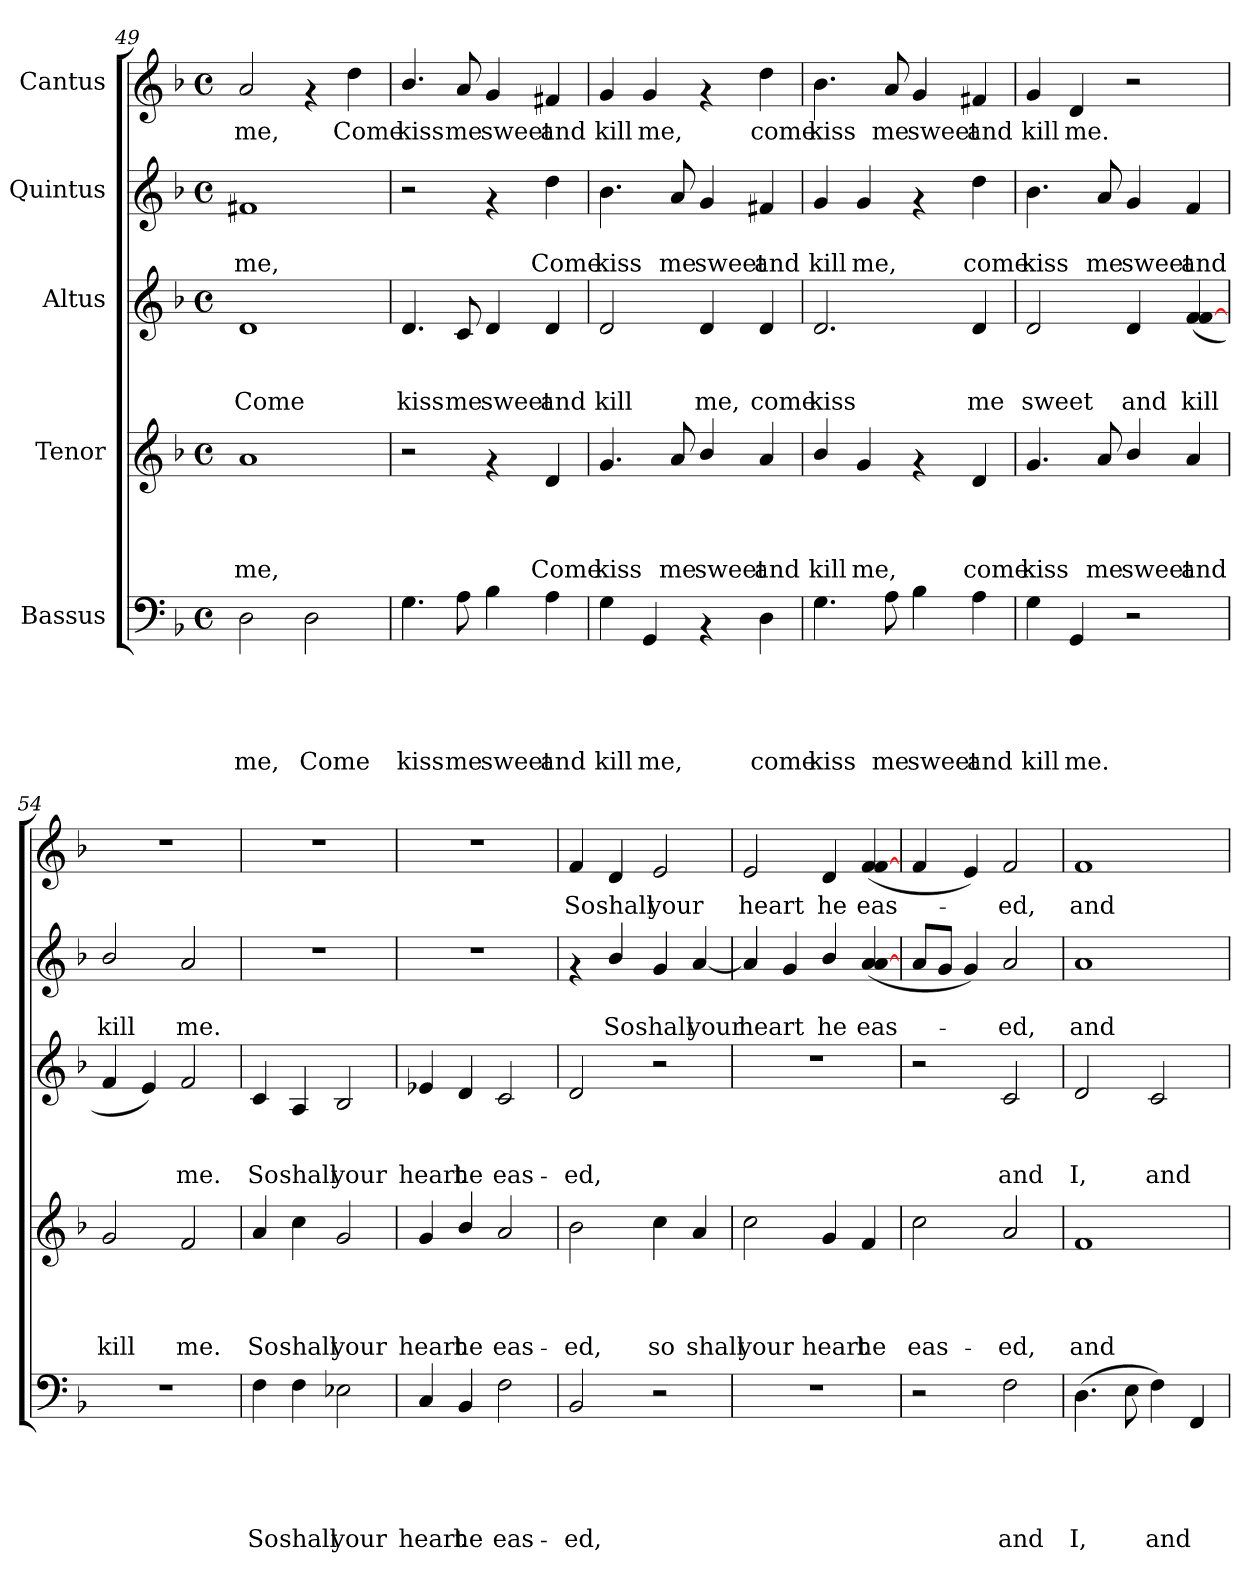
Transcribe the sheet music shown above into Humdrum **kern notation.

**kern	**text	**text	**text	**text	**text	**kern	**text	**text	**text	**text	**kern	**text	**text	**text	**kern	**text	**text	**kern	**text
*part5	*part5	*part5	*part5	*part5	*part5	*part4	*part4	*part4	*part4	*part4	*part3	*part3	*part3	*part3	*part2	*part2	*part2	*part1	*part1
*staff5	*staff5	*staff5	*staff5	*staff5	*staff5	*staff4	*staff4	*staff4	*staff4	*staff4	*staff3	*staff3	*staff3	*staff3	*staff2	*staff2	*staff2	*staff1	*staff1
*I"Bassus	*	*	*	*	*	*I"Tenor	*	*	*	*	*I"Altus	*	*	*	*I"Quintus	*	*	*I"Cantus	*
*clefF4	*	*	*	*	*	*clefG2	*	*	*	*	*clefG2	*	*	*	*clefG2	*	*	*clefG2	*
*k[b-]	*	*	*	*	*	*k[b-]	*	*	*	*	*k[b-]	*	*	*	*k[b-]	*	*	*k[b-]	*
*F:	*	*	*	*	*	*F:	*	*	*	*	*F:	*	*	*	*F:	*	*	*F:	*
*M4/4	*	*	*	*	*	*M4/4	*	*	*	*	*M4/4	*	*	*	*M4/4	*	*	*M4/4	*
*met(c)	*	*	*	*	*	*met(c)	*	*	*	*	*met(c)	*	*	*	*met(c)	*	*	*met(c)	*
=49	=49	=49	=49	=49	=49	=49	=49	=49	=49	=49	=49	=49	=49	=49	=49	=49	=49	=49	=49
!	!	!	!	!	!LO:LY:b	!	!	!	!	!LO:LY:b	!	!	!	!LO:LY:b	!	!	!LO:LY:b	!	!LO:LY:b
2D\	.	.	.	.	me,	1a	.	.	.	me,	1d	.	.	Come	1f#X	.	me,	2a/	me,
!	!	!	!	!	!LO:LY:b	!	!	!	!	!	!	!	!	!	!	!	!	!	!
2D\	.	.	.	.	Come	.	.	.	.	.	.	.	.	.	.	.	.	4rf	.
!	!	!	!	!	!	!	!	!	!	!	!	!	!	!	!	!	!	!	!LO:LY:b
.	.	.	.	.	.	.	.	.	.	.	.	.	.	.	.	.	.	4dd\	Come
!!LO:PB:g=z
=50	=50	=50	=50	=50	=50	=50	=50	=50	=50	=50	=50	=50	=50	=50	=50	=50	=50	=50	=50
!	!	!	!	!	!LO:LY:b	!	!	!	!	!	!	!	!	!LO:LY:b	!	!	!	!	!LO:LY:b
4.G\	.	.	.	.	kiss	2r	.	.	.	.	4.d/	.	.	kiss	2r	.	.	4.b-/	kiss
!	!	!	!	!	!LO:LY:b	!	!	!	!	!	!	!	!	!LO:LY:b	!	!	!	!	!LO:LY:b
8A\	.	.	.	.	me	.	.	.	.	.	8c/	.	.	me	.	.	.	8a/	me
!	!	!	!	!	!LO:LY:b	!	!	!	!	!	!	!	!	!LO:LY:b	!	!	!	!	!LO:LY:b
4B-\	.	.	.	.	sweet	4rf	.	.	.	.	4d/	.	.	sweet	4rf	.	.	4g/	sweet
!	!	!	!	!	!LO:LY:b	!	!	!	!	!LO:LY:b	!	!	!	!LO:LY:b	!	!	!LO:LY:b	!	!LO:LY:b
4A\	.	.	.	.	and	4d/	.	.	.	Come	4d/	.	.	and	4dd\	.	Come	4f#X/	and
=51	=51	=51	=51	=51	=51	=51	=51	=51	=51	=51	=51	=51	=51	=51	=51	=51	=51	=51	=51
!	!	!	!	!	!LO:LY:b	!	!	!	!	!LO:LY:b	!	!	!	!LO:LY:b	!	!	!LO:LY:b	!	!LO:LY:b
4G\	.	.	.	.	kill	4.g/	.	.	.	kiss	2d/	.	.	kill	4.b-\	.	kiss	4g/	kill
!	!	!	!	!	!LO:LY:b	!	!	!	!	!	!	!	!	!	!	!	!	!	!LO:LY:b
4GG/	.	.	.	.	me,	.	.	.	.	.	.	.	.	.	.	.	.	4g/	me,
!	!	!	!	!	!	!	!	!	!	!LO:LY:b	!	!	!	!	!	!	!LO:LY:b	!	!
.	.	.	.	.	.	8a/	.	.	.	me	.	.	.	.	8a/	.	me	.	.
!	!	!	!	!	!	!	!	!	!	!LO:LY:b	!	!	!	!LO:LY:b	!	!	!LO:LY:b	!	!
4rAA	.	.	.	.	.	4b-/	.	.	.	sweet	4d/	.	.	me,	4g/	.	sweet	4rf	.
!	!	!	!	!	!LO:LY:b	!	!	!	!	!LO:LY:b	!	!	!	!LO:LY:b	!	!	!LO:LY:b	!	!LO:LY:b
4D\	.	.	.	.	come	4a/	.	.	.	and	4d/	.	.	come	4f#X/	.	and	4dd\	come
=52	=52	=52	=52	=52	=52	=52	=52	=52	=52	=52	=52	=52	=52	=52	=52	=52	=52	=52	=52
!	!	!	!	!	!LO:LY:b	!	!	!	!	!LO:LY:b	!	!	!	!LO:LY:b	!	!	!LO:LY:b	!	!LO:LY:b
4.G\	.	.	.	.	kiss	4b-/	.	.	.	kill	2.d/	.	.	kiss	4g/	.	kill	4.b-\	kiss
!	!	!	!	!	!	!	!	!	!	!LO:LY:b	!	!	!	!	!	!	!LO:LY:b	!	!
.	.	.	.	.	.	4g/	.	.	.	me,	.	.	.	.	4g/	.	me,	.	.
!	!	!	!	!	!LO:LY:b	!	!	!	!	!	!	!	!	!	!	!	!	!	!LO:LY:b
8A\	.	.	.	.	me	.	.	.	.	.	.	.	.	.	.	.	.	8a/	me
!	!	!	!	!	!LO:LY:b	!	!	!	!	!	!	!	!	!	!	!	!	!	!LO:LY:b
4B-\	.	.	.	.	sweet	4rf	.	.	.	.	.	.	.	.	4rf	.	.	4g/	sweet
!	!	!	!	!	!LO:LY:b	!	!	!	!	!LO:LY:b	!	!	!	!LO:LY:b	!	!	!LO:LY:b	!	!LO:LY:b
4A\	.	.	.	.	and	4d/	.	.	.	come	4d/	.	.	me	4dd\	.	come	4f#X/	and
=53	=53	=53	=53	=53	=53	=53	=53	=53	=53	=53	=53	=53	=53	=53	=53	=53	=53	=53	=53
!	!	!	!	!	!LO:LY:b	!	!	!	!	!LO:LY:b	!	!	!	!LO:LY:b	!	!	!LO:LY:b	!	!LO:LY:b
4G\	.	.	.	.	kill	4.g/	.	.	.	kiss	2d/	.	.	sweet	4.b-\	.	kiss	4g/	kill
!	!	!	!	!	!LO:LY:b	!	!	!	!	!	!	!	!	!	!	!	!	!	!LO:LY:b
4GG/	.	.	.	.	me.	.	.	.	.	.	.	.	.	.	.	.	.	4d/	me.
!	!	!	!	!	!	!	!	!	!	!LO:LY:b	!	!	!	!	!	!	!LO:LY:b	!	!
.	.	.	.	.	.	8a/	.	.	.	me	.	.	.	.	8a/	.	me	.	.
!	!	!	!	!	!	!	!	!	!	!LO:LY:b	!	!	!	!LO:LY:b	!	!	!LO:LY:b	!	!
2r	.	.	.	.	.	4b-/	.	.	.	sweet	4d/	.	.	and	4g/	.	sweet	2r	.
!	!	!	!	!	!	!	!	!	!	!LO:LY:b	!	!	!	!LO:LY:b	!	!	!LO:LY:b	!	!
.	.	.	.	.	.	4a/	.	.	.	and	(<4f/ [<4f/	.	.	kill	4f/	.	and	.	.
=54	=54	=54	=54	=54	=54	=54	=54	=54	=54	=54	=54	=54	=54	=54	=54	=54	=54	=54	=54
!	!	!	!	!	!	!	!	!	!	!LO:LY:b	!	!	!	!	!	!	!LO:LY:b	!	!
1r	.	.	.	.	.	2g/	.	.	.	kill	4f/	.	.	.	2b-/	.	kill	1r	.
.	.	.	.	.	.	.	.	.	.	.	4e/)	.	.	.	.	.	.	.	.
!	!	!	!	!	!	!	!	!	!	!LO:LY:b	!	!	!	!LO:LY:b	!	!	!LO:LY:b	!	!
.	.	.	.	.	.	2f/	.	.	.	me.	2f/	.	.	me.	2a/	.	me.	.	.
!!LO:LB:g=z
=55	=55	=55	=55	=55	=55	=55	=55	=55	=55	=55	=55	=55	=55	=55	=55	=55	=55	=55	=55
!	!	!	!	!	!LO:LY:b	!	!	!	!	!LO:LY:b	!	!	!	!LO:LY:b	!	!	!	!	!
4F\	.	.	.	.	So	4a/	.	.	.	So	4c/	.	.	So	1r	.	.	1r	.
!	!	!	!	!	!LO:LY:b	!	!	!	!	!LO:LY:b	!	!	!	!LO:LY:b	!	!	!	!	!
4F\	.	.	.	.	shall	4cc\	.	.	.	shall	4A/	.	.	shall	.	.	.	.	.
!	!	!	!	!	!LO:LY:b	!	!	!	!	!LO:LY:b	!	!	!	!LO:LY:b	!	!	!	!	!
2E-X\	.	.	.	.	your	2g/	.	.	.	your	2B-/	.	.	your	.	.	.	.	.
=56	=56	=56	=56	=56	=56	=56	=56	=56	=56	=56	=56	=56	=56	=56	=56	=56	=56	=56	=56
!	!	!	!	!	!LO:LY:b	!	!	!	!	!LO:LY:b	!	!	!	!LO:LY:b	!	!	!	!	!
4C/	.	.	.	.	heart	4g/	.	.	.	heart	4e-X/	.	.	heart	1r	.	.	1r	.
!	!	!	!	!	!LO:LY:b	!	!	!	!	!LO:LY:b	!	!	!	!LO:LY:b	!	!	!	!	!
4BB-/	.	.	.	.	he	4b-/	.	.	.	he	4d/	.	.	he	.	.	.	.	.
!	!	!	!	!	!LO:LY:b	!	!	!	!	!LO:LY:b	!	!	!	!LO:LY:b	!	!	!	!	!
2F\	.	.	.	.	eas-	2a/	.	.	.	eas-	2c/	.	.	eas-	.	.	.	.	.
=57	=57	=57	=57	=57	=57	=57	=57	=57	=57	=57	=57	=57	=57	=57	=57	=57	=57	=57	=57
!	!	!	!	!	!LO:LY:b	!	!	!	!	!LO:LY:b	!	!	!	!LO:LY:b	!	!	!	!	!LO:LY:b
2BB-/	.	.	.	.	-ed,	2b-\	.	.	.	-ed,	2d/	.	.	-ed,	4rf	.	.	4f/	So
!	!	!	!	!	!	!	!	!	!	!	!	!	!	!	!	!	!LO:LY:b	!	!LO:LY:b
.	.	.	.	.	.	.	.	.	.	.	.	.	.	.	4b-/	.	So	4d/	shall
!	!	!	!	!	!	!	!	!	!	!LO:LY:b	!	!	!	!	!	!	!LO:LY:b	!	!LO:LY:b
2r	.	.	.	.	.	4cc\	.	.	.	so	2r	.	.	.	4g/	.	shall	2e/	your
!	!	!	!	!	!	!	!	!	!	!LO:LY:b	!	!	!	!	!	!	!LO:LY:b	!	!
.	.	.	.	.	.	4a/	.	.	.	shall	.	.	.	.	[<4a/	.	your	.	.
=58	=58	=58	=58	=58	=58	=58	=58	=58	=58	=58	=58	=58	=58	=58	=58	=58	=58	=58	=58
!	!	!	!	!	!	!	!	!	!	!LO:LY:b	!	!	!	!	!	!	!LO:LY:b	!	!LO:LY:b
1r	.	.	.	.	.	2cc\	.	.	.	your	1r	.	.	.	4a/]	.	heart	2e/	heart
.	.	.	.	.	.	.	.	.	.	.	.	.	.	.	4g/	.	.	.	.
!	!	!	!	!	!	!	!	!	!	!LO:LY:b	!	!	!	!	!	!	!LO:LY:b	!	!LO:LY:b
.	.	.	.	.	.	4g/	.	.	.	heart	.	.	.	.	4b-/	.	he	4d/	he
!	!	!	!	!	!	!	!	!	!	!LO:LY:b	!	!	!	!	!	!	!LO:LY:b	!	!LO:LY:b
.	.	.	.	.	.	4f/	.	.	.	he	.	.	.	.	(<4a/ [<4a/	.	eas-	(<4f/ [<4f/	eas-
=59	=59	=59	=59	=59	=59	=59	=59	=59	=59	=59	=59	=59	=59	=59	=59	=59	=59	=59	=59
!	!	!	!	!	!	!	!	!	!	!LO:LY:b	!	!	!	!	!	!	!	!	!
2r	.	.	.	.	.	2cc\	.	.	.	eas-	2r	.	.	.	8a/L	.	.	4f/	.
.	.	.	.	.	.	.	.	.	.	.	.	.	.	.	8g/J	.	.	.	.
.	.	.	.	.	.	.	.	.	.	.	.	.	.	.	4g/)	.	.	4e/)	.
!	!	!	!	!	!LO:LY:b	!	!	!	!	!LO:LY:b	!	!	!	!LO:LY:b	!	!	!LO:LY:b	!	!LO:LY:b
2F\	.	.	.	.	and	2a/	.	.	.	-ed,	2c/	.	.	and	2a/	.	-ed,	2f/	-ed,
=60	=60	=60	=60	=60	=60	=60	=60	=60	=60	=60	=60	=60	=60	=60	=60	=60	=60	=60	=60
!	!	!	!	!	!LO:LY:b	!	!	!	!	!LO:LY:b	!	!	!	!LO:LY:b	!	!	!LO:LY:b	!	!LO:LY:b
(>4.D\	.	.	.	.	I,	1f	.	.	.	and	2d/	.	.	I,	1a	.	and	1f	and
8E\	.	.	.	.	.	.	.	.	.	.	.	.	.	.	.	.	.	.	.
!	!	!	!	!	!LO:LY:b	!	!	!	!	!	!	!	!	!LO:LY:b	!	!	!	!	!
4F\)	.	.	.	.	and	.	.	.	.	.	2c/	.	.	and	.	.	.	.	.
4FF/	.	.	.	.	.	.	.	.	.	.	.	.	.	.	.	.	.	.	.
=	=	=	=	=	=	=	=	=	=	=	=	=	=	=	=	=	=	=	=
*-	*-	*-	*-	*-	*-	*-	*-	*-	*-	*-	*-	*-	*-	*-	*-	*-	*-	*-	*-
